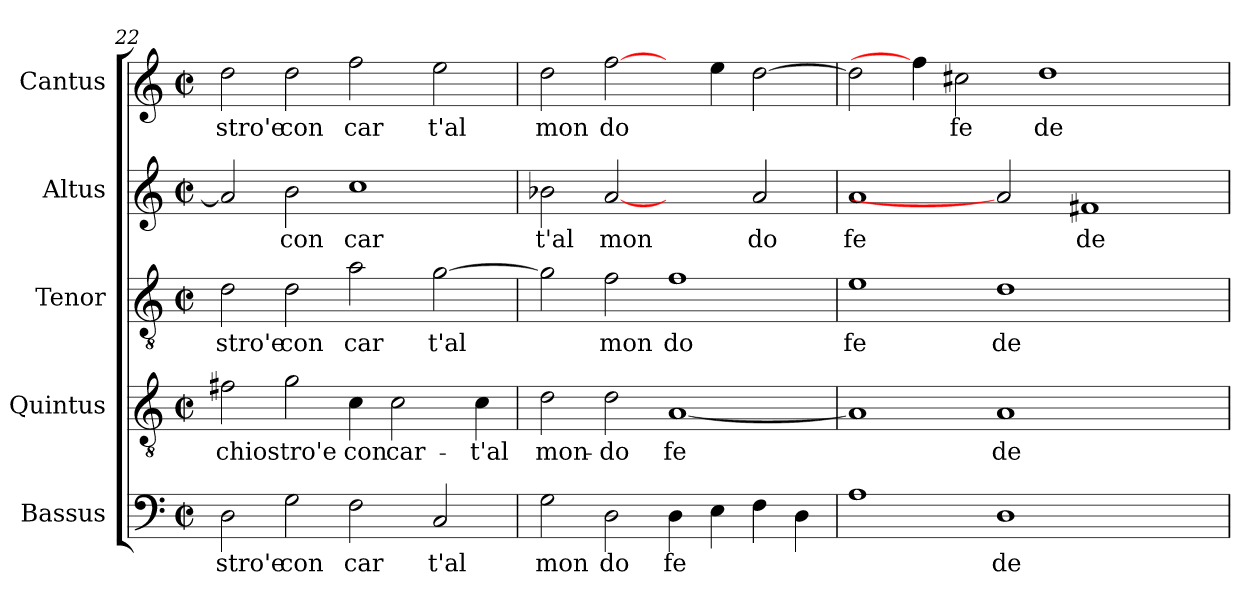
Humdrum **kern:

**kern	**text	**kern	**text	**kern	**text	**kern	**text	**kern	**text
*part5	*part5	*part4	*part4	*part3	*part3	*part2	*part2	*part1	*part1
*staff5	*staff5	*staff4	*staff4	*staff3	*staff3	*staff2	*staff2	*staff1	*staff1
*I"Bassus	*	*I"Quintus	*	*I"Tenor	*	*I"Altus	*	*I"Cantus	*
*clefF4	*	*clefGv2	*	*clefGv2	*	*clefG2	*	*clefG2	*
*k[]	*	*k[]	*	*k[]	*	*k[]	*	*k[]	*
*C:	*	*C:	*	*C:	*	*C:	*	*C:	*
*M2/2	*	*M2/2	*	*M2/2	*	*M2/2	*	*M2/2	*
*met(c|)	*	*met(c|)	*	*met(c|)	*	*met(c|)	*	*met(c|)	*
=22	=22	=22	=22	=22	=22	=22	=22	=22	=22
!	!LO:LY:b:cj	!	!LO:LY:b:cj	!	!LO:LY:b:cj	!	!LO:LY:b:cj	!	!LO:LY:b:cj
2D\	stro'e	2f#X\	-chiostro'e	2d\	stro'e	2a/]	.	2dd\	stro'e
!	!LO:LY:b:cj	!	!LO:LY:b:cj	!	!LO:LY:b:cj	!	!LO:LY:b:cj	!	!LO:LY:b:cj
2G\	con	2g\	.	2d\	con	2b\	con	2dd\	con
!	!LO:LY:b:cj	!	!LO:LY:b:cj	!	!LO:LY:b:cj	!	!LO:LY:b:cj	!	!LO:LY:b:cj
2F\	car	4c\	con	2a\	car	1cc	car	2ff\	car
!	!	!	!LO:LY:b:cj	!	!	!	!	!	!
.	.	2c\	car-	.	.	.	.	.	.
!	!LO:LY:b:cj	!	!	!	!LO:LY:b:cj	!	!	!	!LO:LY:b:cj
2C/	t'al	.	.	[>2g\	t'al	.	.	2ee\	t'al
!	!	!	!LO:LY:b:cj	!	!	!	!	!	!
.	.	4c\	-t'al	.	.	.	.	.	.
=23	=23	=23	=23	=23	=23	=23	=23	=23	=23
!	!LO:LY:b:cj	!	!LO:LY:b:cj	!	!LO:LY:b:cj	!	!LO:LY:b:cj	!	!LO:LY:b:cj
2G\	mon	2d\	mon-	2g\]	.	2b-X\	t'al	2dd\	mon
!	!LO:LY:b:cj	!	!LO:LY:b:cj	!	!LO:LY:b:cj	!	!LO:LY:b:cj	!	!LO:LY:b:cj
2D\	do	2d\	-do	2f\	mon	[2a	mon	[2ff\	do
!	!LO:LY:b:cj	!	!LO:LY:b:cj	!	!LO:LY:b:cj	!	!	!	!
4D\	fe	[<1A	fe-	1f	do	2ryy	.	4ryy	.
!	!LO:LY:b:cj	!	!	!	!	!	!	!	!LO:LY:b:cj
4E\	.	.	.	.	.	.	.	4ee\	.
!	!LO:LY:b:cj	!	!	!	!	!	!LO:LY:b:cj	!	!LO:LY:b:cj
4F\	.	.	.	.	.	2a/	do	[>2dd\	.
!	!LO:LY:b:cj	!	!	!	!	!	!	!	!
4D\	.	.	.	.	.	.	.	.	.
=24	=24	=24	=24	=24	=24	=24	=24	=24	=24
!	!LO:LY:b:cj	!	!LO:LY:b:cj	!	!LO:LY:b:cj	!	!LO:LY:b:cj	!	!LO:LY:b:cj
1A	.	1A]	--	1e	fe	1a	fe	2dd\]	.
.	.	.	.	.	.	.	.	4ff\]	.
!	!	!	!	!	!	!	!	!	!LO:LY:b:cj
.	.	.	.	.	.	.	.	2cc#\	fe
!	!LO:LY:b:cj	!	!LO:LY:b:cj	!	!LO:LY:b:cj	!	!	!	!
1D	de	1A	-de	1d	de	2a]	.	.	.
!	!	!	!	!	!	!	!	!	!LO:LY:b:cj
.	.	.	.	.	.	.	.	1dd	de
!	!	!	!	!	!	!	!LO:LY:b:cj	!	!
.	.	.	.	.	.	1f#X	de	.	.
2ryy	.	2ryy	.	2ryy	.	.	.	.	.
.	.	.	.	.	.	.	.	4ryy	.
=	=	=	=	=	=	=	=	=	=
*-	*-	*-	*-	*-	*-	*-	*-	*-	*-
